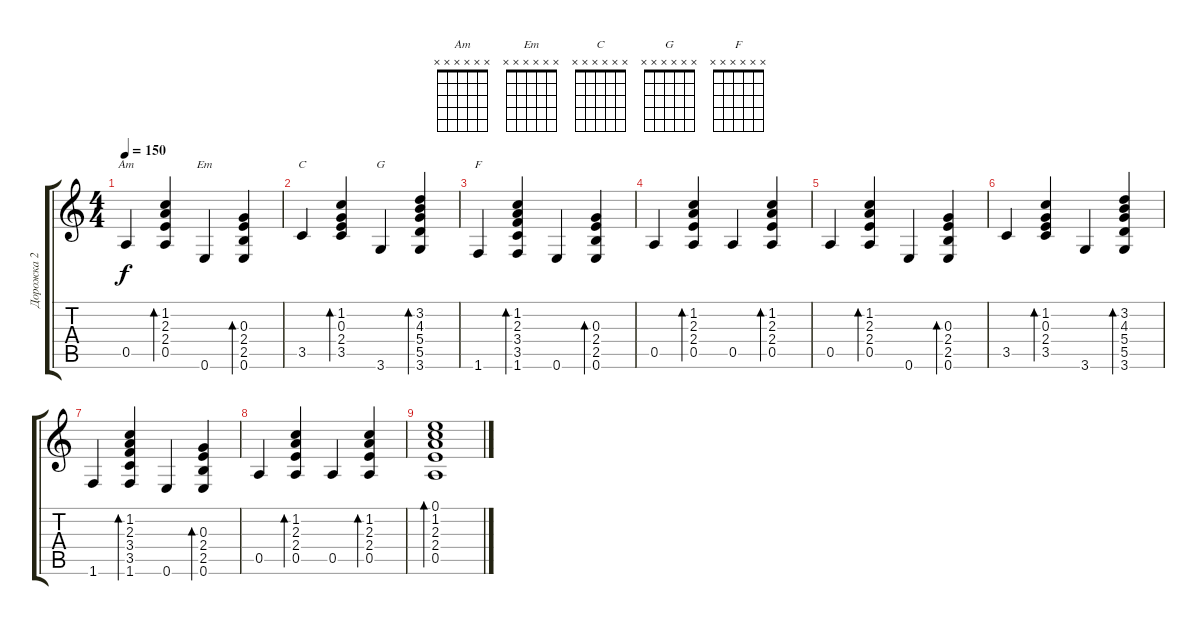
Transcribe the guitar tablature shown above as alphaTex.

\track ("Дорожка 2" "Дорожка 2") {instrument acousticguitarsteel}
\staff {score tabs}
\tuning (E4 B3 G3 D3 A2 E2) {hide}
\chord ("Am" x x x x x x)
\chord ("Em" x x x x x x)
\chord ("C" x x x x x x)
\chord ("G" x x x x x x)
\chord ("F" x x x x x x)
\ts (4 4)
\tempo 150
\clef g2
\ks c
0.5.4{ch "Am" dy f} (1.2 2.3 2.4 0.5).4{bd 60} 0.6.4{ch "Em"} (0.3 2.4 2.5 0.6).4{bd 60} |
3.5.4{ch "C"} (1.2 0.3 2.4 3.5).4{bd 60} 3.6.4{ch "G"} (3.2 4.3 5.4 5.5 3.6).4{bd 60} |
1.6.4{ch "F"} (1.2 2.3 3.4 3.5 1.6).4{bd 60} 0.6.4 (0.3 2.4 2.5 0.6).4{bd 60} |
0.5.4 (1.2 2.3 2.4 0.5).4{bd 60} 0.5.4 (1.2 2.3 2.4 0.5).4{bd 60} |
0.5.4 (1.2 2.3 2.4 0.5).4{bd 60} 0.6.4 (0.3 2.4 2.5 0.6).4{bd 60} |
3.5.4 (1.2 0.3 2.4 3.5).4{bd 60} 3.6.4 (3.2 4.3 5.4 5.5 3.6).4{bd 60} |
1.6.4 (1.2 2.3 3.4 3.5 1.6).4{bd 60} 0.6.4 (0.3 2.4 2.5 0.6).4{bd 60} |
0.5.4 (1.2 2.3 2.4 0.5).4{bd 60} 0.5.4 (1.2 2.3 2.4 0.5).4{bd 60} |
(0.1 1.2 2.3 2.4 0.5).1{bd 60}
